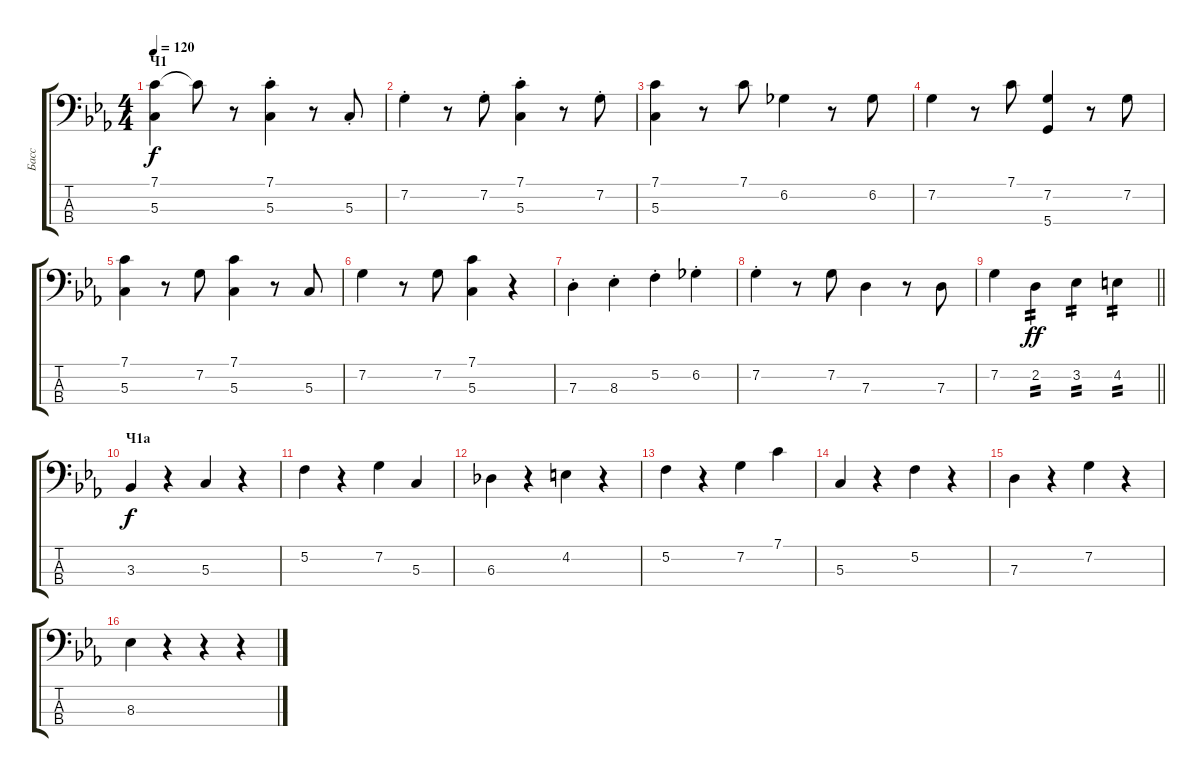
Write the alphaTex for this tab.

\track ("Басс" "Басс") {instrument electricbassfinger}
\staff {score tabs}
\tuning (F2 C2 G1 D1) {hide}
\ts (4 4)
\section ("" "Ч1")
\tempo 120
\clef f4
\ks cminor
(7.1 5.3).4{dy f} 7.1{t}.8 r.8 (7.1{st} 5.3{st}).4 r.8 5.3{st}.8 |
7.2{st}.4 r.8 7.2{st}.8 (7.1{st} 5.3{st}).4 r.8 7.2{st}.8 |
(7.1 5.3).4 r.8 7.1.8 6.2.4 r.8 6.2.8 |
7.2.4 r.8 7.1.8 (7.2 5.4).4 r.8 7.2.8 |
(7.1 5.3).4 r.8 7.2.8 (7.1 5.3).4 r.8 5.3.8 |
7.2.4 r.8 7.2.8 (7.1 5.3).4 r.4 |
7.3{st}.4 8.3{st}.4 5.2{st}.4 6.2{st}.4 |
7.2{st}.4 r.8 7.2.8 7.3.4 r.8 7.3.8 |
\barLineRight lightlight
7.2.4 2.2.4{tp 2 dy ff} 3.2.4{tp 2} 4.2.4{tp 2} |
\section ("" "Ч1а")
3.3.4{dy f} r.4 5.3.4 r.4 |
5.2.4 r.4 7.2.4 5.3.4 |
6.3.4 r.4 4.2.4 r.4 |
5.2.4 r.4 7.2.4 7.1.4 |
5.3.4 r.4 5.2.4 r.4 |
7.3.4 r.4 7.2.4 r.4 |
8.3.4 r.4 r.4 r.4
